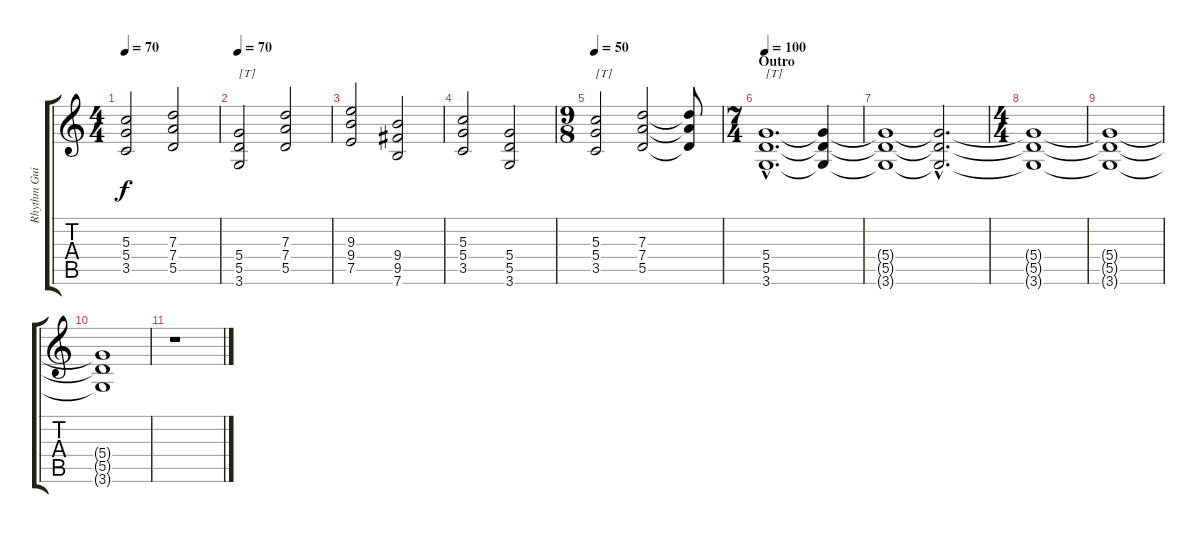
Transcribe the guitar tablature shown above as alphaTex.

\track ("Rhythm Guitar 1" "Rhythm Gui") {instrument distortionguitar}
\staff {score tabs}
\tuning (E4 B3 G3 D3 A2 E2) {hide}
\ts (4 4)
\tempo 70
\clef g2
\ks c
(5.3 5.4 3.5).2{dy f} (7.3 7.4 5.5).2 |
\tempo 70
(5.4 5.5 3.6).2{txt "[T]"} (7.3 7.4 5.5).2 |
(9.3 9.4 7.5).2 (9.4 9.5 7.6).2 |
(5.3 5.4 3.5).2 (5.4 5.5 3.6).2 |
\ts (9 8)
\tempo 50
(5.3 5.4 3.5).2{txt "[T]"} (7.3 7.4 5.5).2 (7.3{t} 7.4{t} 5.5{t}).8 |
\ts (7 4)
\section ("" "Outro")
\tempo 100
(5.4{hac} 5.5{hac} 3.6{hac}).1{d txt "[T]"} (5.4{t} 5.5{t} 3.6{t}).4 |
(5.4{t} 5.5{t} 3.6{t}).1 (5.4{hac t} 5.5{hac t} 3.6{hac t}).2{d} |
\ts (4 4)
(5.4{t} 5.5{t} 3.6{t}).1 |
(5.4{t} 5.5{t} 3.6{t}).1{volume 9} |
(5.4{t} 5.5{t} 3.6{t}).1{volume 0} |
r.1
